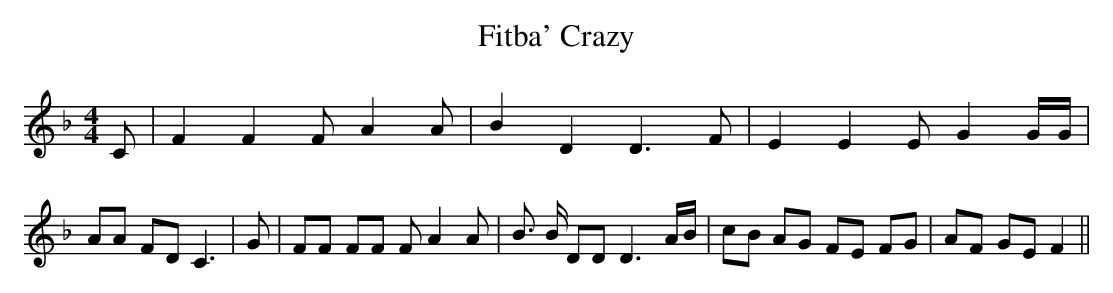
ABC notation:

X:1
T:Fitba' Crazy
M:4/4
L:1/8
K:F
 C| F2 F2 F A2 A| B2 D2 D3 F| E2 E2 E G2 G/2G/2| AA FD C3| G| FF FF F A2 A|\
 B3/2 B/2 DD D3 A/2B/2| cB AG FE FG| AF GE F2||
